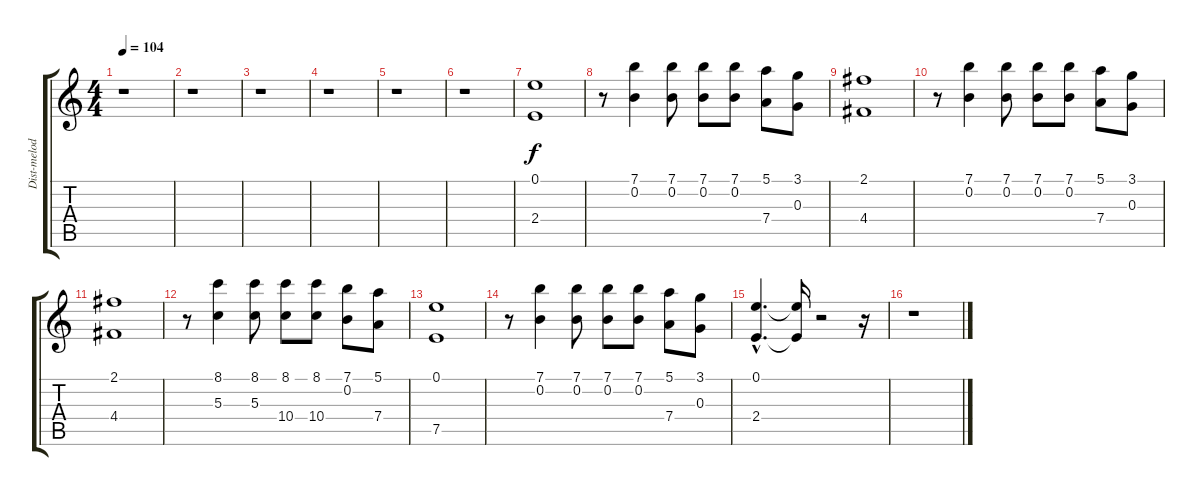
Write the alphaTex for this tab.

\track ("Dist-melodie" "Dist-melod") {instrument distortionguitar}
\staff {score tabs}
\tuning (E4 B3 G3 D3 A2 E2) {hide}
\ts (4 4)
\tempo 104
\clef g2
\ks c
r.1{dy f} |
r.1 |
r.1 |
r.1 |
r.1 |
r.1 |
(0.1 2.4).1 |
r.8 (7.1 0.2).4 (7.1 0.2).8 (7.1 0.2).8 (7.1 0.2).8 (5.1 7.4).8 (3.1 0.3).8 |
(2.1 4.4).1 |
r.8 (7.1 0.2).4 (7.1 0.2).8 (7.1 0.2).8 (7.1 0.2).8 (5.1 7.4).8 (3.1 0.3).8 |
(2.1 4.4).1 |
r.8 (8.1 5.3).4 (8.1 5.3).8 (8.1 10.4).8 (8.1 10.4).8 (7.1 0.2).8 (5.1 7.4).8 |
(0.1 7.5).1 |
r.8 (7.1 0.2).4 (7.1 0.2).8 (7.1 0.2).8 (7.1 0.2).8 (5.1 7.4).8 (3.1 0.3).8 |
(0.1{hac} 2.4{hac}).4{d} (0.1{t} 2.4{t}).16 r.2 r.16 |
r.1
